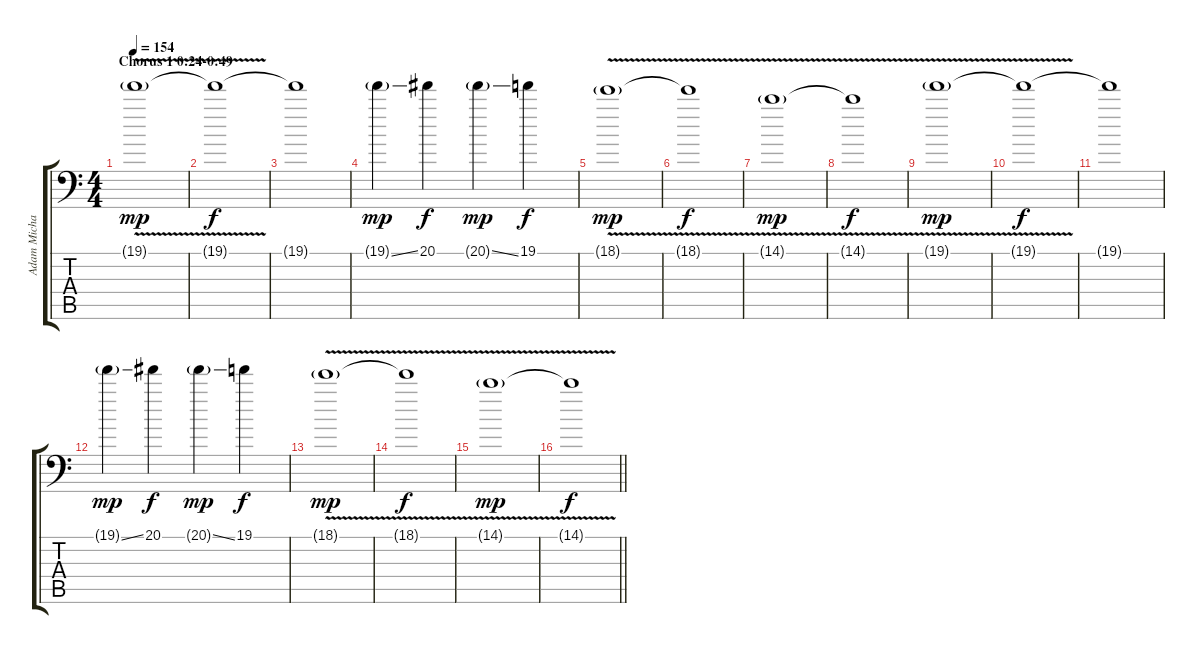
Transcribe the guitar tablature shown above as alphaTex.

\track ("Adam Michal \"Nergal\" Darski(Addit.)" "Adam Micha") {instrument distortionguitar}
\staff {score tabs}
\tuning (Bb3 F3 Db3 Ab2 Eb2 Bb1) {hide}
\ts (4 4)
\section ("" "Chorus 1 0:24-0:49")
\tempo 154
\clef f4
\ks c
19.1{v g}.1{dy mp} |
19.1{t}.1{dy f} |
19.1{t}.1 |
19.1{ss g}.4{dy mp} 20.1.4{dy f} 20.1{ss g}.4{dy mp} 19.1.4{dy f} |
18.1{v g}.1{dy mp} |
18.1{t}.1{dy f} |
14.1{v g}.1{dy mp} |
14.1{t}.1{dy f} |
19.1{v g}.1{dy mp} |
19.1{t}.1{dy f} |
19.1{t}.1 |
19.1{ss g}.4{dy mp} 20.1.4{dy f} 20.1{ss g}.4{dy mp} 19.1.4{dy f} |
18.1{v g}.1{dy mp} |
18.1{t}.1{dy f} |
14.1{v g}.1{dy mp} |
\barLineRight lightlight
14.1{t}.1{dy f}
